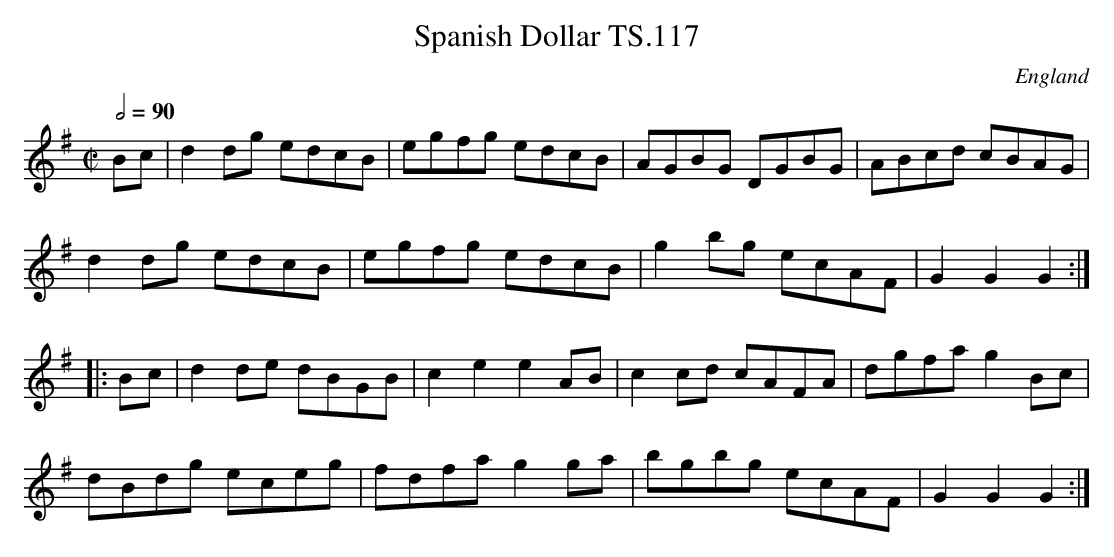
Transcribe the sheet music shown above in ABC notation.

X:1
T:Spanish Dollar TS.117
M:C|
L:1/8
Q:1/2=90
O:England
notC:"Capital"
K:G major
Bc|d2dg edcB|egfg edcB|AGBG DGBG|ABcd cBAG|!
d2dg edcB|egfg edcB|g2bg ecAF|G2G2G2:|!
|:Bc|d2de dBGB|c2e2e2AB|c2cd cAFA|dgfag2Bc|!
dBdg eceg|fdfag2ga|bgbg ecAF|G2G2G2:|]
